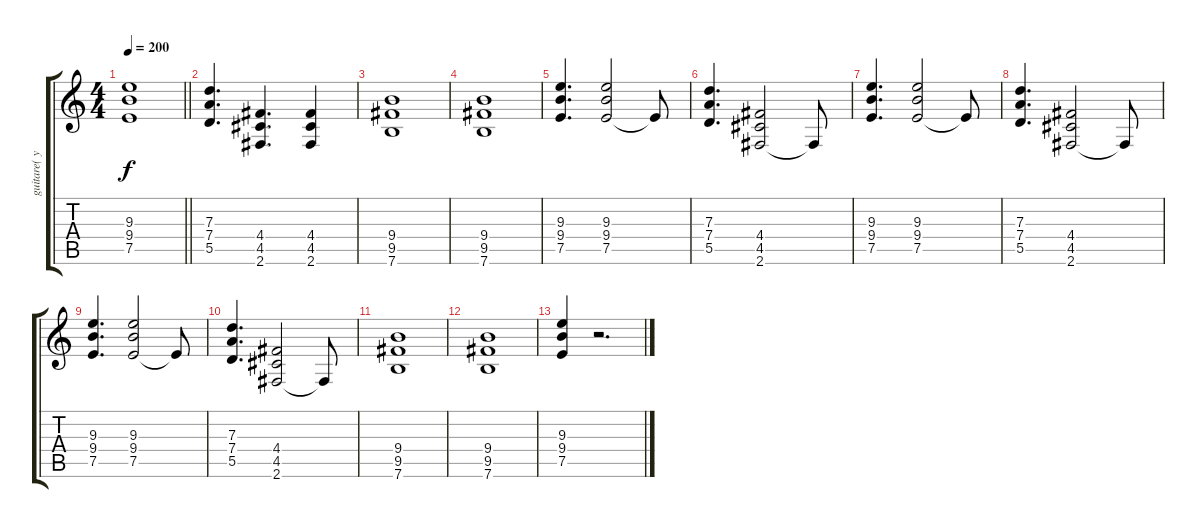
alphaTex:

\track ("guitare( yann ) " "guitare( y") {instrument overdrivenguitar}
\staff {score tabs}
\tuning (E4 B3 G3 D3 A2 E2) {hide}
\ts (4 4)
\tempo 200
\clef g2
\barLineRight lightlight
\ks c
(9.3 9.4 7.5).1{dy f} |
(7.3 7.4 5.5).4{d} (4.4 4.5 2.6).4{d} (4.4 4.5 2.6).4 |
(9.4 9.5 7.6).1 |
(9.4 9.5 7.6).1 |
(9.3 9.4 7.5).4{d} (9.3 9.4 7.5).2 7.5{t}.8 |
(7.3 7.4 5.5).4{d} (4.4 4.5 2.6).2 2.6{t}.8 |
(9.3 9.4 7.5).4{d} (9.3 9.4 7.5).2 7.5{t}.8 |
(7.3 7.4 5.5).4{d} (4.4 4.5 2.6).2 2.6{t}.8 |
(9.3 9.4 7.5).4{d} (9.3 9.4 7.5).2 7.5{t}.8 |
(7.3 7.4 5.5).4{d} (4.4 4.5 2.6).2 2.6{t}.8 |
(9.4 9.5 7.6).1 |
(9.4 9.5 7.6).1 |
(9.3 9.4 7.5).4 r.2{d}
